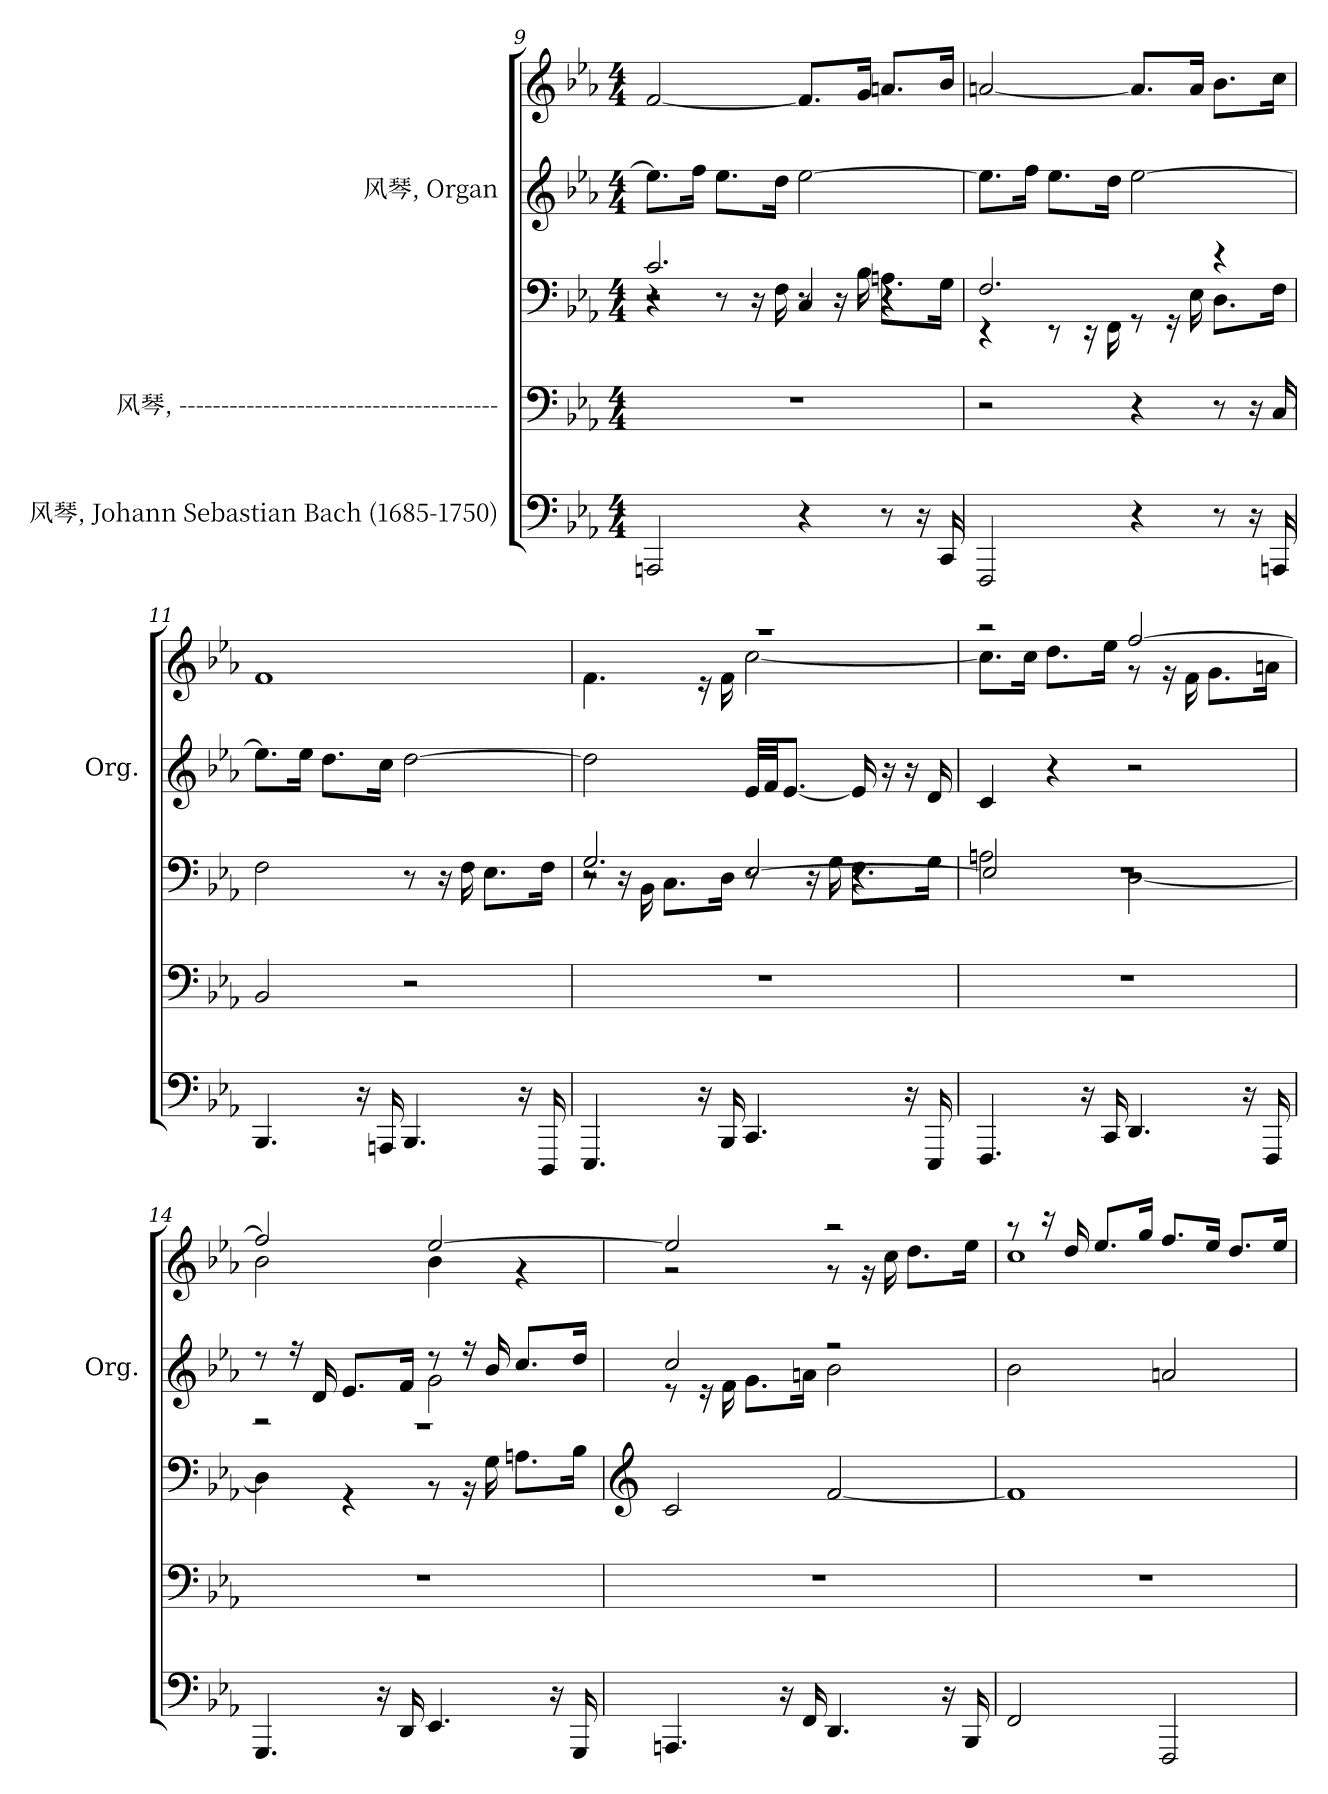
**kern	**kern	**kern	**kern	**kern
*part3	*part2	*part2	*part1	*part1
*staff5	*staff4	*staff3	*staff2	*staff1
*I"风琴, Johann Sebastian Bach   (1685-1750)	*I"风琴, --------------------------------------	*	*I"风琴, Organ	*
*	*	*	*I'Org.	*
!!LO:LB:g=z
*clefF4	*clefF4	*clefF4	*clefG2	*clefG2
*k[b-e-a-]	*k[b-e-a-]	*k[b-e-a-]	*k[b-e-a-]	*k[b-e-a-]
*M4/4	*M4/4	*M4/4	*M4/4	*M4/4
=9	=9	=9	=9	=9
*	*	*^	*	*
*	*	*	*^	*	*
2AAAn/	1r	2.c/	4r	2r	8.ee-\L]	[2f/
.	.	.	.	.	16ff\Jk	.
.	.	.	8r	.	8.ee-\L	.
.	.	.	16r	.	.	.
.	.	.	16F\	.	16dd\Jk	.
4r	.	.	8r	4C/	[2ee-\	8.f/L]
.	.	.	16r	.	.	.
.	.	.	16B-\	.	.	16g/Jk
8r	.	4r	8.An\L	4r	.	8.an/L
16r	.	.	.	.	.	.
16CC/	.	.	16G\Jk	.	.	16b-/Jk
*	*	*	*v	*v	*	*
=10	=10	=10	=10	=10	=10
2FFF/	2r	2.F/	4r	8.ee-\L]	[2an/
.	.	.	.	16ff\Jk	.
.	.	.	8r	8.ee-\L	.
.	.	.	16r	.	.
.	.	.	16FF\	16dd\Jk	.
4r	4r	.	8r	[2ee-\	8.a/L]
.	.	.	16r	.	.
.	.	.	16E-\	.	16a/Jk
8r	8r	4r	8.D\L	.	8.b-\L
16r	16r	.	.	.	.
16AAAn/	16C/	.	16F\Jk	.	16cc\Jk
*	*	*v	*v	*	*
=11	=11	=11	=11	=11
4.BBB-/	2BB-/	2F\	8.ee-\L]	1f
.	.	.	16ee-\Jk	.
.	.	.	8.dd\L	.
16r	.	.	.	.
16AAAn/	.	.	16cc\Jk	.
4.BBB-/	2r	8r	[2dd\	.
.	.	16r	.	.
.	.	16F\	.	.
.	.	8.E-\L	.	.
16r	.	.	.	.
16DDD/	.	16F\Jk	.	.
!!LO:PB:g=z
=12	=12	=12	=12	=12
*	*	*^	*	*^
*	*	*	*^	*	*	*
4.EEE-/	1r	2.G/	8r	2r	2dd\]	1r	4.f\
.	.	.	16r	.	.	.	.
.	.	.	16BB-\	.	.	.	.
.	.	.	8.C\L	.	.	.	.
16r	.	.	.	.	.	.	16r
16BBB-/	.	.	16D\Jk	.	.	.	16f\
4.CC/	.	.	8r	[2E-/	32e-/LLL	.	[2cc\
.	.	.	.	.	32f/JJ	.	.
.	.	.	.	.	[8.e-/J	.	.
.	.	.	16r	.	.	.	.
.	.	.	16G\	.	.	.	.
.	.	4r	8.F\L	.	16e-/]	.	.
.	.	.	.	.	16r	.	.
16r	.	.	.	.	16r	.	.
16EEE-/	.	.	16G\Jk	.	16d/	.	.
=13	=13	=13	=13	=13	=13	=13	=13
4.FFF/	1r	1r	2An\	2E-/]	4c/	2r	8.cc\L]
.	.	.	.	.	.	.	16cc\Jk
.	.	.	.	.	4r	.	8.dd\L
16r	.	.	.	.	.	.	.
16CC/	.	.	.	.	.	.	16ee-\Jk
4.DD/	.	.	[2D\	2r	2r	[2ff/	8r
.	.	.	.	.	.	.	16r
.	.	.	.	.	.	.	16f\
.	.	.	.	.	.	.	8.g\L
16r	.	.	.	.	.	.	.
16FFF/	.	.	.	.	.	.	16an\Jk
*	*	*	*v	*v	*	*	*
!!LO:LB:g=z	!!
=14	=14	=14	=14	=14	=14	=14
*	*	*	*	*^	*	*
4.GGG/	1r	1r	4D\]	8r	2r	2ff/]	2b-\
.	.	.	.	16r	.	.	.
.	.	.	.	16d/	.	.	.
.	.	.	4r	8.e-/L	.	.	.
16r	.	.	.	.	.	.	.
16DD/	.	.	.	16f/Jk	.	.	.
4.EE-/	.	.	8r	8r	2g\	[2ee-/	4b-\
.	.	.	16r	16r	.	.	.
.	.	.	16G\	16b-/	.	.	.
.	.	.	8.An\L	8.cc/L	.	.	4r
16r	.	.	.	.	.	.	.
16GGG/	.	.	16B-\Jk	16dd/Jk	.	.	.
*	*	*v	*v	*	*	*	*
=15	=15	=15	=15	=15	=15	=15
*	*	*clefG2	*	*	*	*
4.AAAn/	1r	2c/	2cc/	8r	2ee-/]	2r
.	.	.	.	16r	.	.
.	.	.	.	16f\	.	.
.	.	.	.	8.g\L	.	.
16r	.	.	.	.	.	.
16FF/	.	.	.	16an\Jk	.	.
4.DD/	.	[2f/	2r	2b-\	2r	8r
.	.	.	.	.	.	16r
.	.	.	.	.	.	16cc\
.	.	.	.	.	.	8.dd\L
16r	.	.	.	.	.	.
16BBB-/	.	.	.	.	.	16ee-\Jk
*	*	*	*v	*v	*	*
=16	=16	=16	=16	=16	=16
*	*	*	*	*MM93	*
2FF/	1r	1f]	2b-\	8r	1cc
.	.	.	.	16r	.
.	.	.	.	16dd/	.
.	.	.	.	8.ee-/L	.
.	.	.	.	16gg/Jk	.
2FFF/	.	.	2an/	8.ff/L	.
.	.	.	.	16ee-/Jk	.
.	.	.	.	8.dd/L	.
.	.	.	.	16ee-/Jk	.
*	*	*	*	*v	*v
=	=	=	=	=
*-	*-	*-	*-	*-
